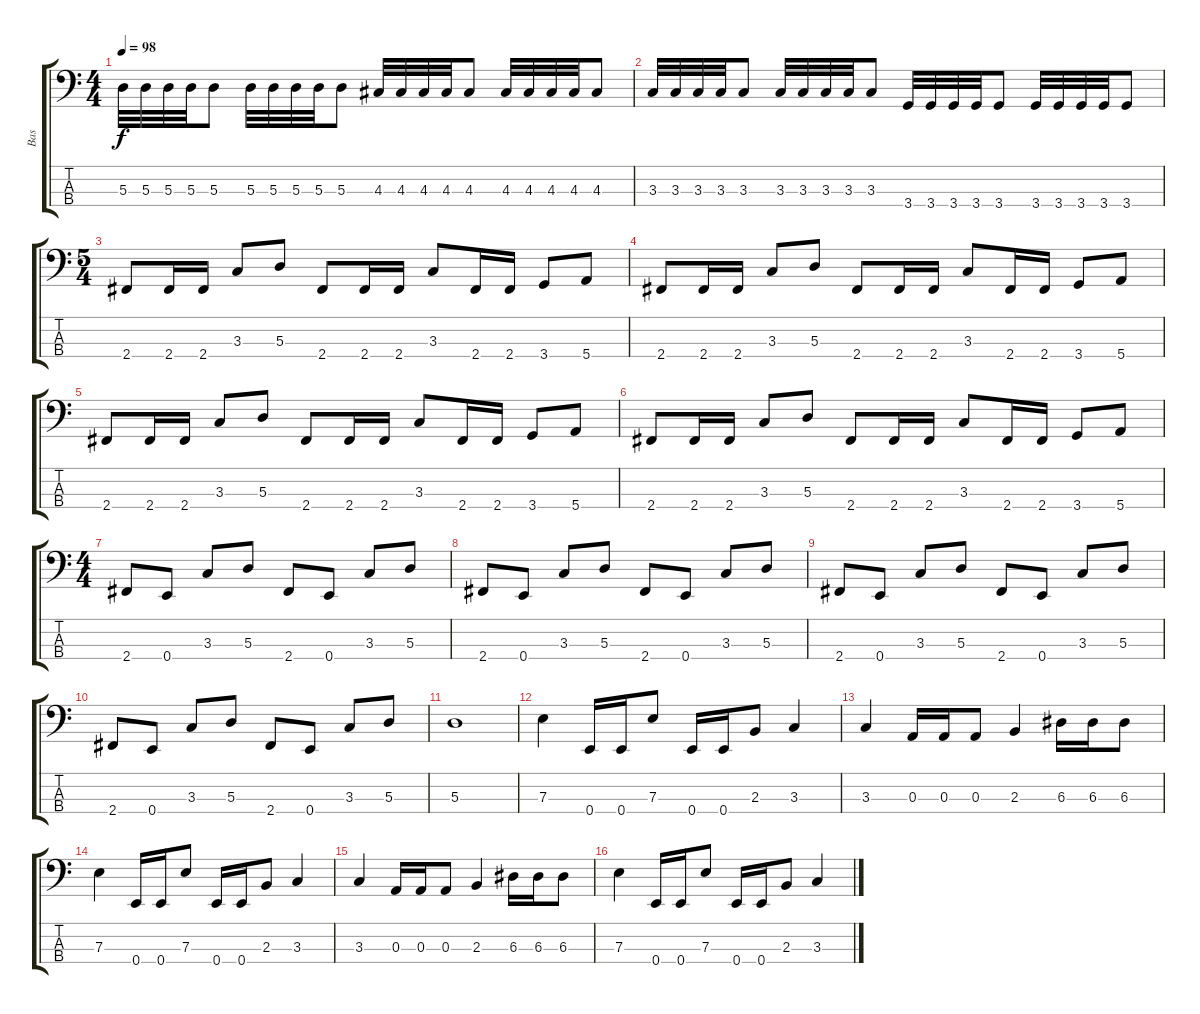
\track ("Bas" "Bas") {instrument electricbassfinger}
\staff {score tabs}
\tuning (G2 D2 A1 E1) {hide}
\ts (4 4)
\tempo 98
\clef f4
\ks c
5.3.32{dy f} 5.3.32 5.3.32 5.3.32 5.3.8 5.3.32 5.3.32 5.3.32 5.3.32 5.3.8 4.3.32 4.3.32 4.3.32 4.3.32 4.3.8 4.3.32 4.3.32 4.3.32 4.3.32 4.3.8 |
3.3.32 3.3.32 3.3.32 3.3.32 3.3.8 3.3.32 3.3.32 3.3.32 3.3.32 3.3.8 3.4.32 3.4.32 3.4.32 3.4.32 3.4.8 3.4.32 3.4.32 3.4.32 3.4.32 3.4.8 |
\ts (5 4)
2.4.8 2.4.16 2.4.16 3.3.8 5.3.8 2.4.8 2.4.16 2.4.16 3.3.8 2.4.16 2.4.16 3.4.8 5.4.8 |
2.4.8 2.4.16 2.4.16 3.3.8 5.3.8 2.4.8 2.4.16 2.4.16 3.3.8 2.4.16 2.4.16 3.4.8 5.4.8 |
2.4.8 2.4.16 2.4.16 3.3.8 5.3.8 2.4.8 2.4.16 2.4.16 3.3.8 2.4.16 2.4.16 3.4.8 5.4.8 |
2.4.8 2.4.16 2.4.16 3.3.8 5.3.8 2.4.8 2.4.16 2.4.16 3.3.8 2.4.16 2.4.16 3.4.8 5.4.8 |
\ts (4 4)
2.4.8 0.4.8 3.3.8 5.3.8 2.4.8 0.4.8 3.3.8 5.3.8 |
2.4.8 0.4.8 3.3.8 5.3.8 2.4.8 0.4.8 3.3.8 5.3.8 |
2.4.8 0.4.8 3.3.8 5.3.8 2.4.8 0.4.8 3.3.8 5.3.8 |
2.4.8 0.4.8 3.3.8 5.3.8 2.4.8 0.4.8 3.3.8 5.3.8 |
5.3.1 |
7.3.4 0.4.16 0.4.16 7.3.8 0.4.16 0.4.16 2.3.8 3.3.4 |
3.3.4 0.3.16 0.3.16 0.3.8 2.3.4 6.3.16 6.3.16 6.3.8 |
7.3.4 0.4.16 0.4.16 7.3.8 0.4.16 0.4.16 2.3.8 3.3.4 |
3.3.4 0.3.16 0.3.16 0.3.8 2.3.4 6.3.16 6.3.16 6.3.8 |
7.3.4 0.4.16 0.4.16 7.3.8 0.4.16 0.4.16 2.3.8 3.3.4
